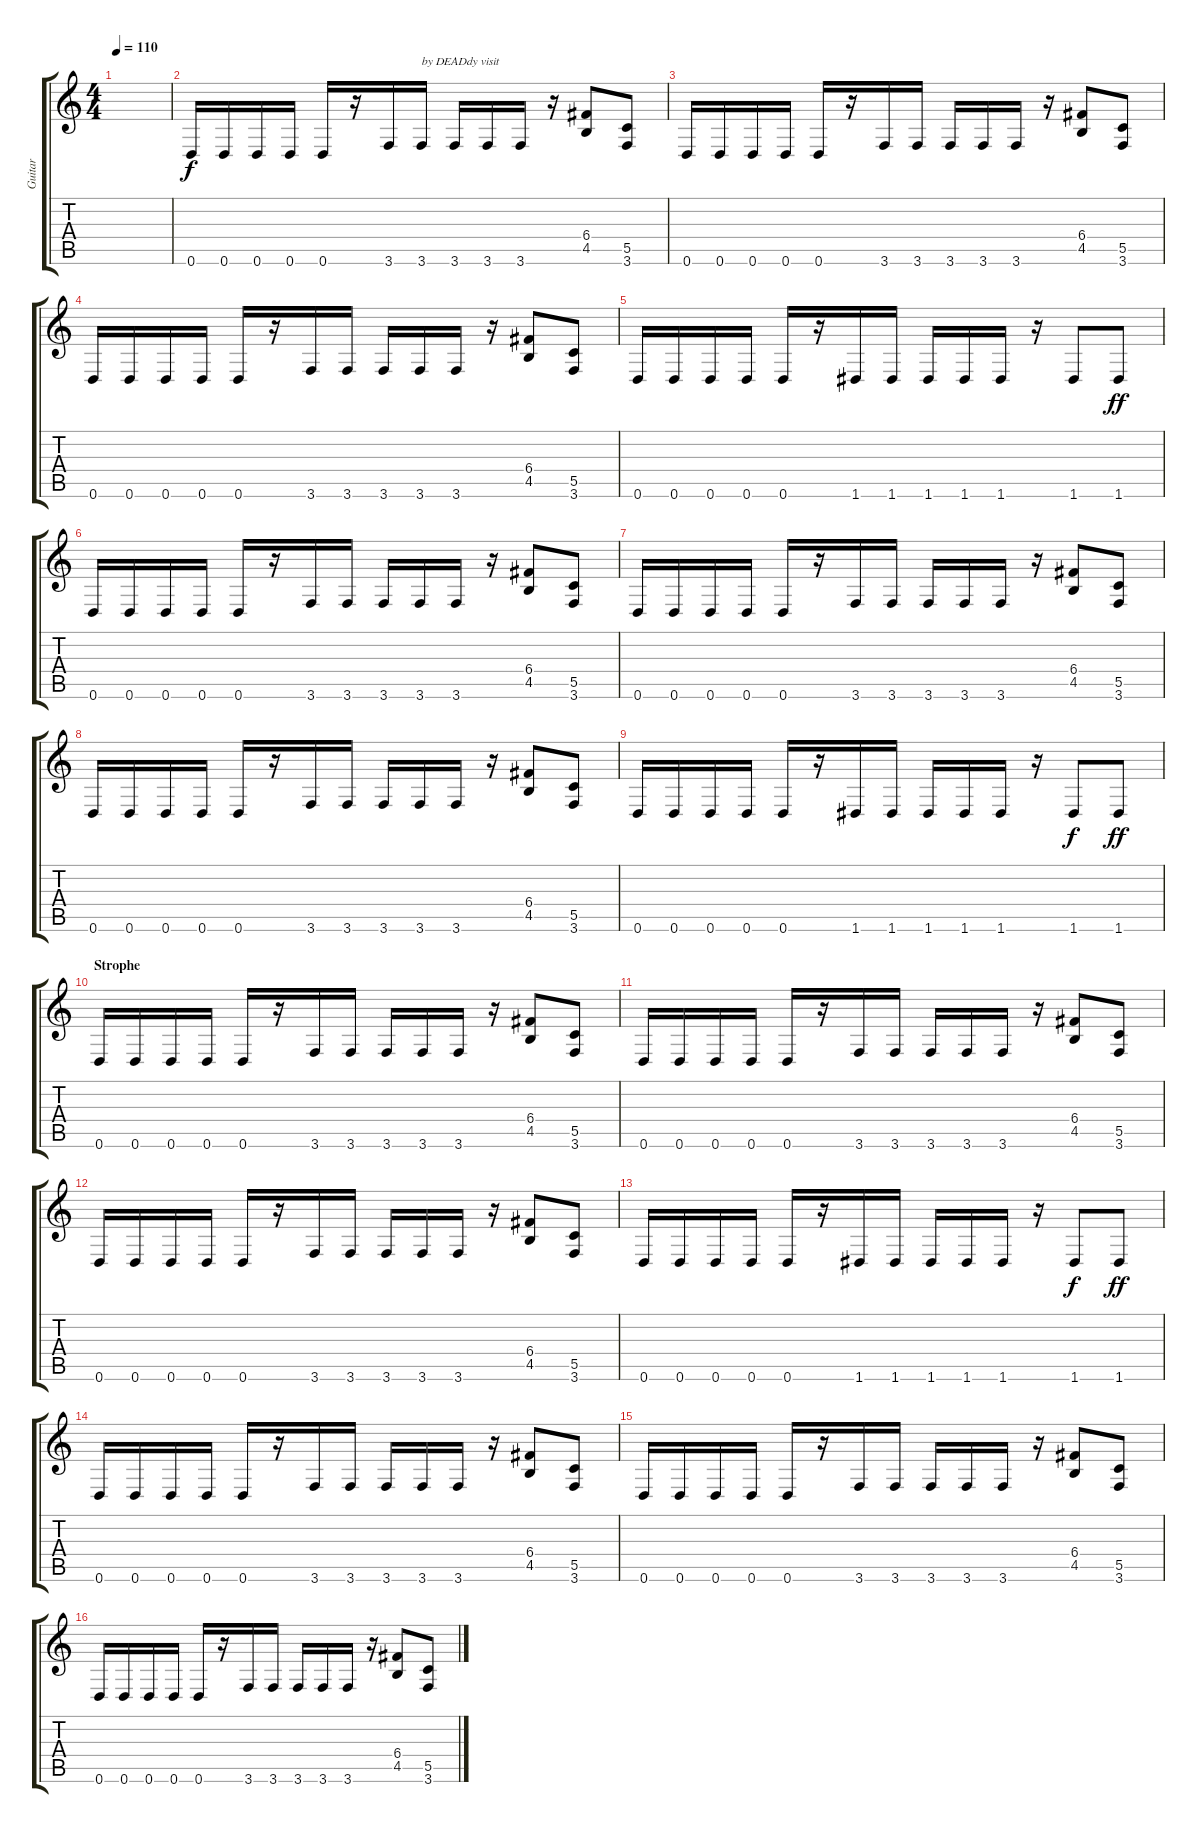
\track ("Guitar" "Guitar") {instrument distortionguitar}
\staff {score tabs}
\tuning (D4 A3 F3 C3 G2 D2) {hide}
\ts (4 4)
\tempo 110
\clef g2
\ks c
|
0.6.16 0.6.16 0.6.16 0.6.16 0.6.16 r.16 3.6.16 3.6.16{txt "by DEADdy visit"} 3.6.16 3.6.16 3.6.16 r.16 (6.4 4.5).8 (5.5 3.6).8 |
0.6.16 0.6.16 0.6.16 0.6.16 0.6.16 r.16 3.6.16 3.6.16 3.6.16 3.6.16 3.6.16 r.16 (6.4 4.5).8 (5.5 3.6).8 |
0.6.16 0.6.16 0.6.16 0.6.16 0.6.16 r.16 3.6.16 3.6.16 3.6.16 3.6.16 3.6.16 r.16 (6.4 4.5).8 (5.5 3.6).8 |
0.6.16 0.6.16 0.6.16 0.6.16 0.6.16 r.16 1.6.16 1.6.16 1.6.16 1.6.16 1.6.16 r.16 1.6.8{dy f} 1.6.8{dy ff} |
0.6.16 0.6.16 0.6.16 0.6.16 0.6.16 r.16 3.6.16 3.6.16 3.6.16 3.6.16 3.6.16 r.16 (6.4 4.5).8 (5.5 3.6).8 |
0.6.16 0.6.16 0.6.16 0.6.16 0.6.16 r.16 3.6.16 3.6.16 3.6.16 3.6.16 3.6.16 r.16 (6.4 4.5).8 (5.5 3.6).8 |
0.6.16 0.6.16 0.6.16 0.6.16 0.6.16 r.16 3.6.16 3.6.16 3.6.16 3.6.16 3.6.16 r.16 (6.4 4.5).8 (5.5 3.6).8 |
0.6.16 0.6.16 0.6.16 0.6.16 0.6.16 r.16 1.6.16 1.6.16 1.6.16 1.6.16 1.6.16 r.16 1.6.8{dy f} 1.6.8{dy ff} |
\section ("" "Strophe")
0.6.16 0.6.16 0.6.16 0.6.16 0.6.16 r.16 3.6.16 3.6.16 3.6.16 3.6.16 3.6.16 r.16 (6.4 4.5).8 (5.5 3.6).8 |
0.6.16 0.6.16 0.6.16 0.6.16 0.6.16 r.16 3.6.16 3.6.16 3.6.16 3.6.16 3.6.16 r.16 (6.4 4.5).8 (5.5 3.6).8 |
0.6.16 0.6.16 0.6.16 0.6.16 0.6.16 r.16 3.6.16 3.6.16 3.6.16 3.6.16 3.6.16 r.16 (6.4 4.5).8 (5.5 3.6).8 |
0.6.16 0.6.16 0.6.16 0.6.16 0.6.16 r.16 1.6.16 1.6.16 1.6.16 1.6.16 1.6.16 r.16 1.6.8{dy f} 1.6.8{dy ff} |
0.6.16 0.6.16 0.6.16 0.6.16 0.6.16 r.16 3.6.16 3.6.16 3.6.16 3.6.16 3.6.16 r.16 (6.4 4.5).8 (5.5 3.6).8 |
0.6.16 0.6.16 0.6.16 0.6.16 0.6.16 r.16 3.6.16 3.6.16 3.6.16 3.6.16 3.6.16 r.16 (6.4 4.5).8 (5.5 3.6).8 |
0.6.16 0.6.16 0.6.16 0.6.16 0.6.16 r.16 3.6.16 3.6.16 3.6.16 3.6.16 3.6.16 r.16 (6.4 4.5).8 (5.5 3.6).8
